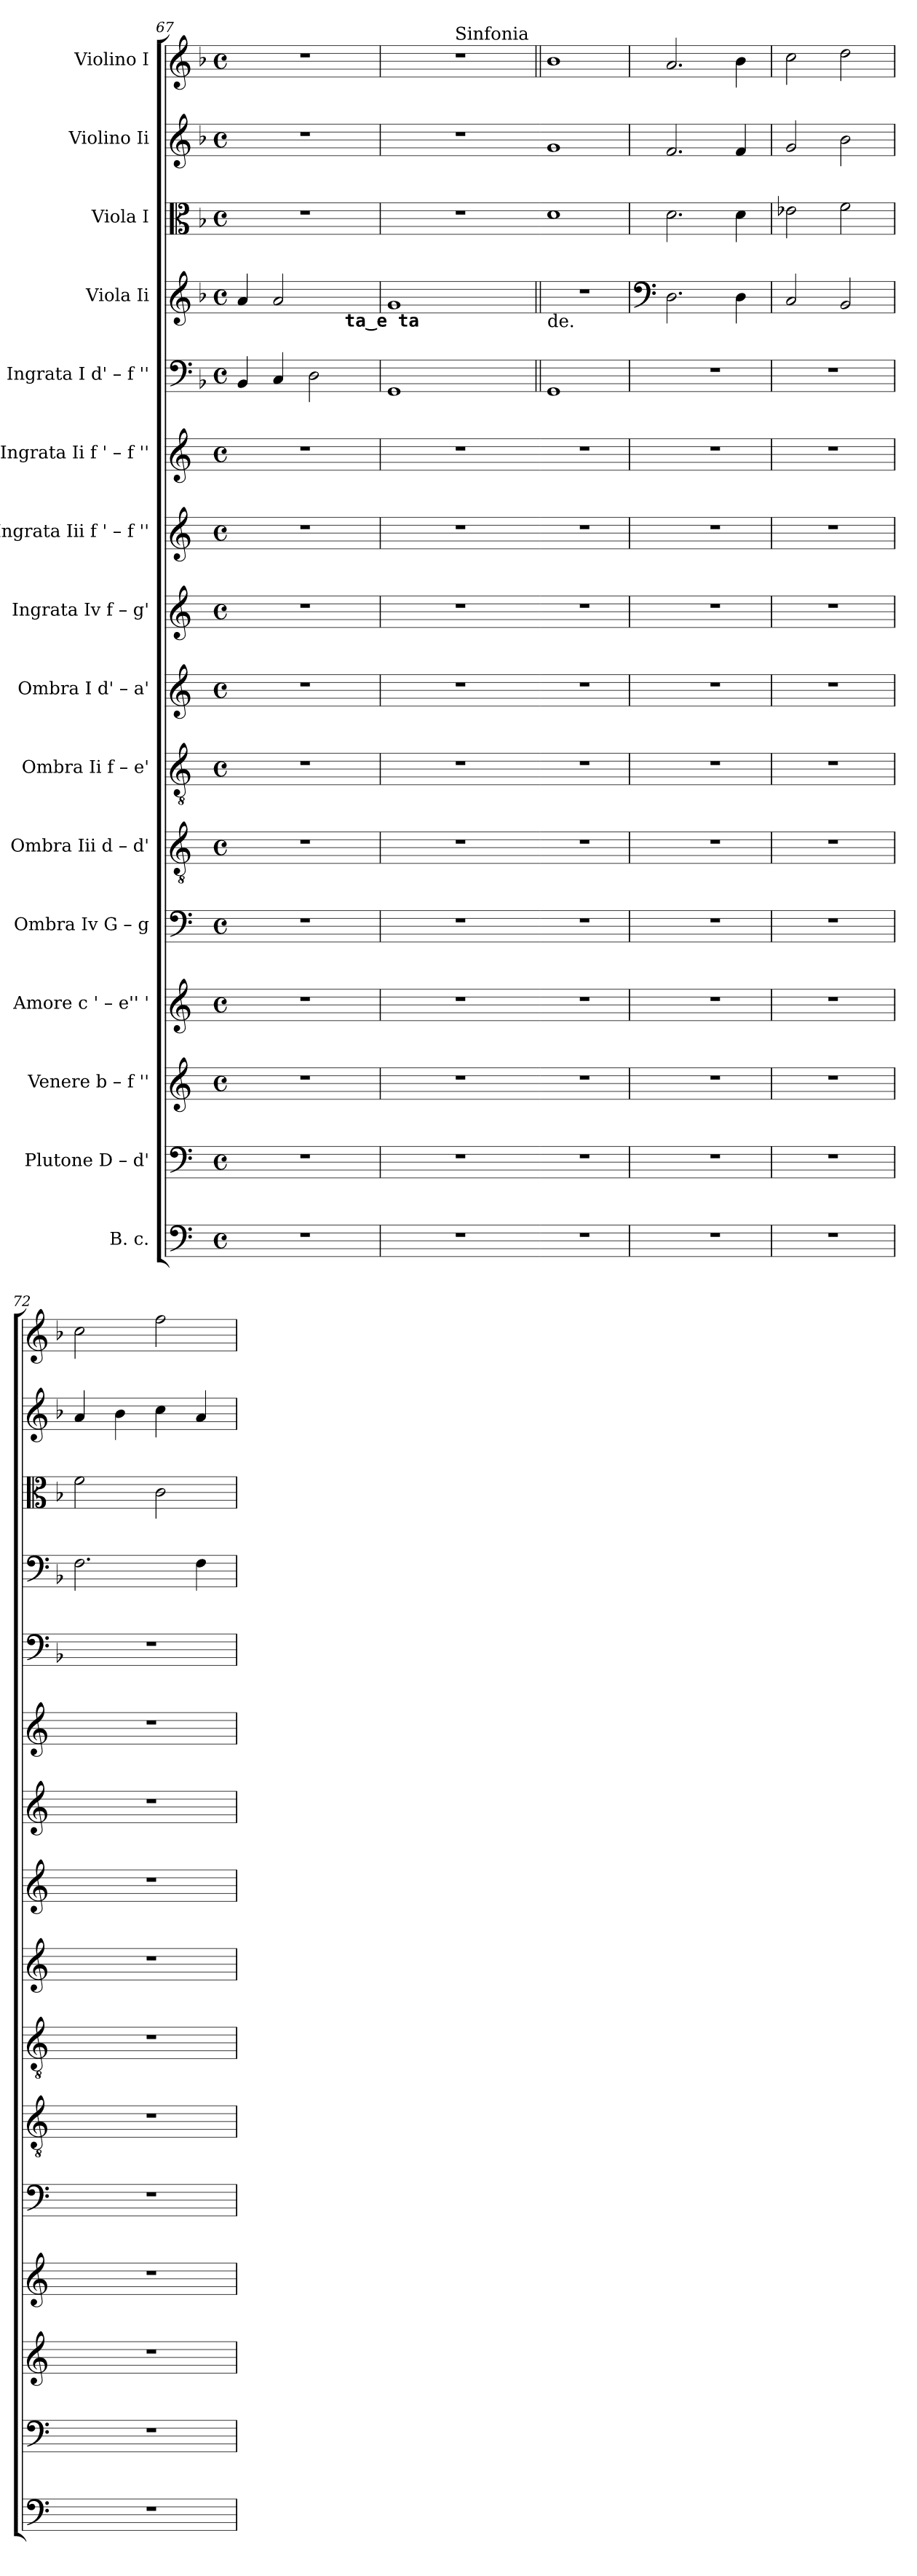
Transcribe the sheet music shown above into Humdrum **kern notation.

**kern	**kern	**kern	**kern	**kern	**kern	**kern	**kern	**kern	**kern	**kern	**kern	**kern	**kern	**kern	**kern	**text
*part16	*part15	*part14	*part13	*part12	*part11	*part10	*part9	*part8	*part7	*part6	*part5	*part4	*part3	*part2	*part1	*part1
*staff16	*staff15	*staff14	*staff13	*staff12	*staff11	*staff10	*staff9	*staff8	*staff7	*staff6	*staff5	*staff4	*staff3	*staff2	*staff1	*staff1
*I"B. c.	*I"Plutone  D – d'	*I"Venere  b – f ''	*I"Amore  c ' – e''  '	*I"Ombra Iv  G – g	*I"Ombra Iii  d – d'	*I"Ombra Ii  f – e'	*I"Ombra I  d' – a'	*I"Ingrata Iv  f – g'	*I"Ingrata Iii  f ' – f ''	*I"Ingrata Ii  f ' – f ''	*I"Ingrata I  d' – f ''	*I"Viola Ii	*I"Viola I	*I"Violino Ii	*I"Violino I	*
*clefF4	*clefF4	*clefG2	*clefG2	*clefF4	*clefGv2	*clefGv2	*clefG2	*clefG2	*clefG2	*clefG2	*clefF4	*clefG2	*clefC3	*clefG2	*clefG2	*
*k[]	*k[]	*k[]	*k[]	*k[]	*k[]	*k[]	*k[]	*k[]	*k[]	*k[]	*k[b-]	*k[b-]	*k[b-]	*k[b-]	*k[b-]	*
*C:	*C:	*C:	*C:	*C:	*C:	*C:	*C:	*C:	*C:	*C:	*F:	*F:	*F:	*F:	*F:	*
*M4/4	*M4/4	*M4/4	*M4/4	*M4/4	*M4/4	*M4/4	*M4/4	*M4/4	*M4/4	*M4/4	*M4/4	*M4/4	*M4/4	*M4/4	*M4/4	*
*met(c)	*met(c)	*met(c)	*met(c)	*met(c)	*met(c)	*met(c)	*met(c)	*met(c)	*met(c)	*met(c)	*met(c)	*met(c)	*met(c)	*met(c)	*met(c)	*
=67	=67	=67	=67	=67	=67	=67	=67	=67	=67	=67	=67	=67	=67	=67	=67	=67
1r	1r	1r	1r	1r	1r	1r	1r	1r	1r	1r	4BB-/	4a/	1r	1r	1r	.
.	.	.	.	.	.	.	.	.	.	.	4C/	2a/	.	.	.	.
.	.	.	.	.	.	.	.	.	.	.	2D\	.	.	.	.	.
!	!	!	!	!	!	!	!	!	!	!	!	!LO:TX:b:t=ta‿e ta	!	!	!	!
.	.	.	.	.	.	.	.	.	.	.	.	4ryy	.	.	.	.
=68	=68	=68	=68	=68	=68	=68	=68	=68	=68	=68	=68	=68	=68	=68	=68	=68
*	*	*	*	*	*	*	*	*	*	*	*	*	*	*	*^	*
1r	1r	1r	1r	1r	1r	1r	1r	1r	1r	1r	1GG	1g	1r	1r	1r	2ryy	.
.	.	.	.	.	.	.	.	.	.	.	.	.	.	.	.	32.ryy	.
!	!	!	!	!	!	!	!	!	!	!	!	!	!	!	!	!LO:TX:a:t=Sinfonia	!
.	.	.	.	.	.	.	.	.	.	.	.	.	.	.	.	4ryy	.
.	.	.	.	.	.	.	.	.	.	.	.	.	.	.	.	8ryy	.
.	.	.	.	.	.	.	.	.	.	.	.	.	.	.	.	16ryy	.
.	.	.	.	.	.	.	.	.	.	.	.	.	.	.	.	64ryy	.
=69	=69	=69	=69	=69	=69	=69	=69	=69	=69	=69||	=69||	=69||	=69||	=69||	=69||	=69||	=69||
!	!	!	!	!	!	!	!	!	!	!	!	!LO:TX:b:t=de.	!	!	!	!	!
!	!	!	!	!	!	!	!	!	!	!	!	!	!	!	!	!	!LO:LY:b:cj
*	*	*	*	*	*	*	*	*	*	*	*	*	*	*	*v	*v	*
1r	1r	1r	1r	1r	1r	1r	1r	1r	1r	1r	1GG	1r	1d	1g	1b-	.
!!LO:PB:g=z
=70	=70	=70	=70	=70	=70	=70	=70	=70	=70	=70	=70	=70	=70	=70	=70	=70
*	*	*	*	*	*	*	*	*	*	*	*	*clefF4	*	*	*	*
!	!	!	!	!	!	!	!	!	!	!	!	!	!	!	!	!LO:LY:b:cj
1r	1r	1r	1r	1r	1r	1r	1r	1r	1r	1r	1r	2.D\	2.d\	2.f/	2.a/	.
!	!	!	!	!	!	!	!	!	!	!	!	!	!	!	!	!LO:LY:b:cj
.	.	.	.	.	.	.	.	.	.	.	.	4D\	4d\	4f/	4b-\	.
=71	=71	=71	=71	=71	=71	=71	=71	=71	=71	=71	=71	=71	=71	=71	=71	=71
!	!	!	!	!	!	!	!	!	!	!	!	!	!	!	!	!LO:LY:b:cj
1r	1r	1r	1r	1r	1r	1r	1r	1r	1r	1r	1r	2C/	2e-X\	2g/	2cc\	.
!	!	!	!	!	!	!	!	!	!	!	!	!	!	!	!	!LO:LY:b:cj
.	.	.	.	.	.	.	.	.	.	.	.	2BB-/	2f\	2b-\	2dd\	.
=72	=72	=72	=72	=72	=72	=72	=72	=72	=72	=72	=72	=72	=72	=72	=72	=72
!	!	!	!	!	!	!	!	!	!	!	!	!	!	!	!	!LO:LY:b:cj
1r	1r	1r	1r	1r	1r	1r	1r	1r	1r	1r	1r	2.F\	2f\	4a/	2cc\	.
.	.	.	.	.	.	.	.	.	.	.	.	.	.	4b-\	.	.
!	!	!	!	!	!	!	!	!	!	!	!	!	!	!	!	!LO:LY:b:cj
.	.	.	.	.	.	.	.	.	.	.	.	.	2c\	4cc\	2ff\	.
.	.	.	.	.	.	.	.	.	.	.	.	4F\	.	4a/	.	.
=	=	=	=	=	=	=	=	=	=	=	=	=	=	=	=	=
*-	*-	*-	*-	*-	*-	*-	*-	*-	*-	*-	*-	*-	*-	*-	*-	*-
